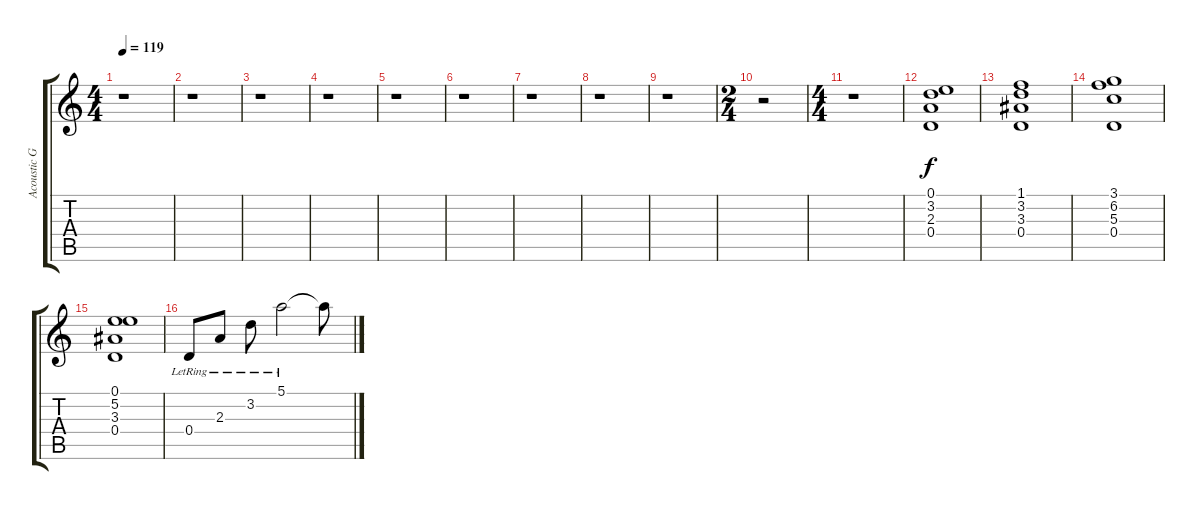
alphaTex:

\track ("Acoustic Guitar 1" "Acoustic G") {instrument acousticguitarsteel}
\staff {score tabs}
\tuning (E4 B3 G3 D3 A2 E2) {hide}
\ts (4 4)
\tempo 119
\clef g2
\ks c
r.1{dy f instrument acousticguitarsteel} |
r.1 |
r.1 |
r.1 |
r.1 |
r.1 |
r.1 |
r.1 |
r.1 |
\ts (2 4)
r.2 |
\ts (4 4)
r.1 |
(0.1 3.2 2.3 0.4).1 |
(1.1 3.2 3.3 0.4).1 |
(3.1 6.2 5.3 0.4).1 |
(0.1 5.2 3.3 0.4).1 |
0.4{lr}.8 2.3{lr}.8 3.2{lr}.8 5.1{lr}.2 5.1{t}.8
